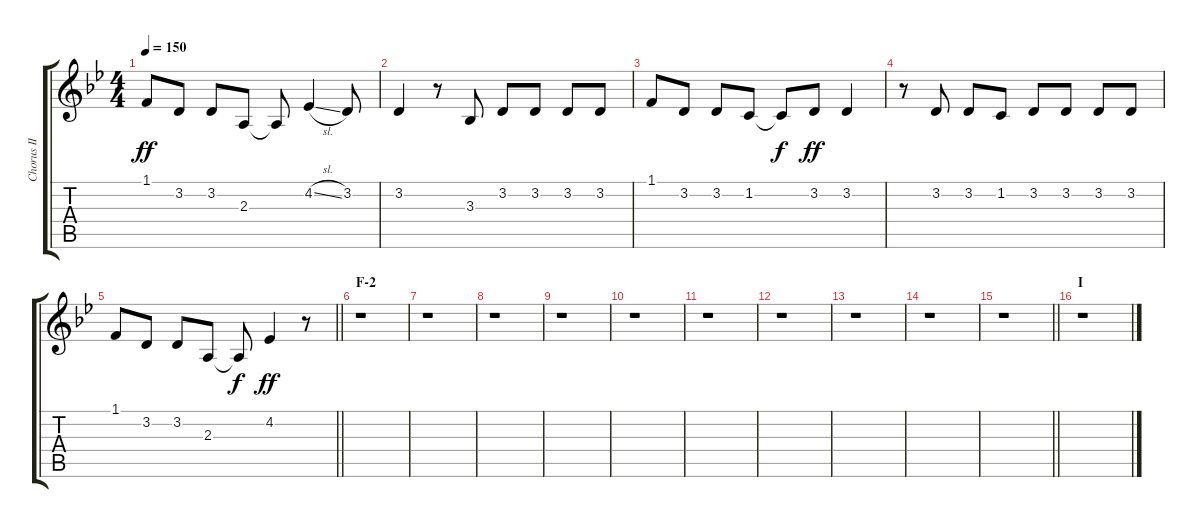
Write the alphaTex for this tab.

\track ("Chorus II" "Chorus II") {instrument voiceoohs}
\staff {score tabs}
\tuning (E4 B3 G3 D3 A2 E2) {hide}
\ts (4 4)
\tempo 150
\clef g2
\ks bb
1.1.8{dy ff} 3.2.8 3.2.8 2.3.8 2.3{t}.8 4.2{sl}.4 3.2.8 |
3.2.4 r.8 3.3.8 3.2.8 3.2.8 3.2.8 3.2.8 |
1.1.8 3.2.8 3.2.8 1.2.8 1.2{t}.8{dy f} 3.2.8{dy ff} 3.2.4 |
r.8 3.2.8 3.2.8 1.2.8 3.2.8 3.2.8 3.2.8 3.2.8 |
\barLineRight lightlight
1.1.8 3.2.8 3.2.8 2.3.8 2.3{t}.8{dy f} 4.2.4{dy ff} r.8 |
\section ("" "F-2")
r.1 |
r.1 |
r.1 |
r.1 |
r.1 |
r.1 |
r.1 |
r.1 |
r.1 |
\barLineRight lightlight
r.1 |
\section ("" "I")
r.1
